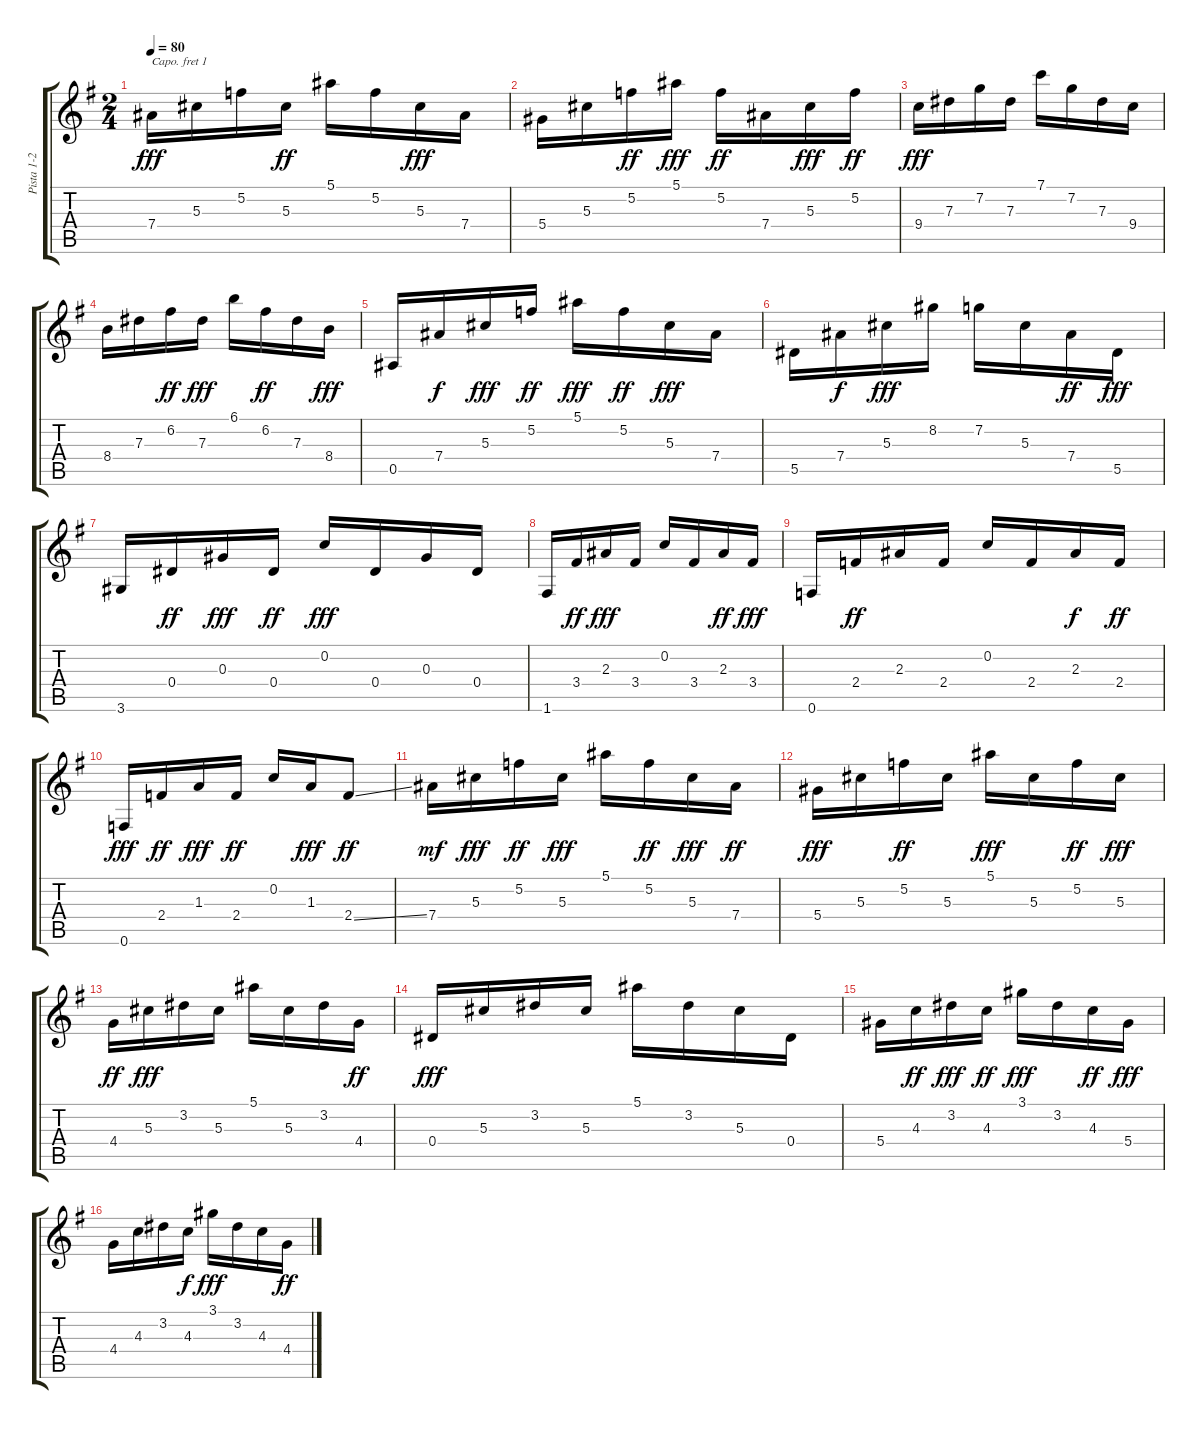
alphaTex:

\track ("Pista 1-2" "Pista 1-2") {instrument acousticguitarnylon}
\staff {score tabs}
\capo 1
\tuning (E4 B3 G3 D3 A2 E2) {hide}
\ts (2 4)
\tempo 80
\clef g2
\ks g
7.4.16{dy fff} 5.3.16 5.2.16 5.3.16{dy ff} 5.1.16 5.2.16 5.3.16{dy fff} 7.4.16 |
5.4.16 5.3.16 5.2.16{dy ff} 5.1.16{dy fff} 5.2.16{dy ff} 7.4.16 5.3.16{dy fff} 5.2.16{dy ff} |
9.4.16{dy fff} 7.3.16 7.2.16 7.3.16 7.1.16 7.2.16 7.3.16 9.4.16 |
8.4.16 7.3.16 6.2.16{dy ff} 7.3.16{dy fff} 6.1.16 6.2.16{dy ff} 7.3.16 8.4.16{dy fff} |
0.5.16 7.4.16{dy f} 5.3.16{dy fff} 5.2.16{dy ff} 5.1.16{dy fff} 5.2.16{dy ff} 5.3.16{dy fff} 7.4.16 |
5.5.16 7.4.16{dy f} 5.3.16{dy fff} 8.2.16 7.2.16 5.3.16 7.4.16{dy ff} 5.5.16{dy fff} |
3.6.16 0.4.16{dy ff} 0.3.16{dy fff} 0.4.16{dy ff} 0.2.16{dy fff} 0.4.16 0.3.16 0.4.16 |
1.6.16 3.4.16{dy ff} 2.3.16{dy fff} 3.4.16 0.2.16 3.4.16 2.3.16{dy ff} 3.4.16{dy fff} |
0.6.16 2.4.16{dy ff} 2.3.16 2.4.16 0.2.16 2.4.16 2.3.16{dy f} 2.4.16{dy ff} |
0.6.16{dy fff} 2.4.16{dy ff} 1.3.16{dy fff} 2.4.16{dy ff} 0.2.16 1.3.16{dy fff} 2.4{ss}.8{dy ff} |
7.4.16{dy mf} 5.3.16{dy fff} 5.2.16{dy ff} 5.3.16{dy fff} 5.1.16 5.2.16{dy ff} 5.3.16{dy fff} 7.4.16{dy ff} |
5.4.16{dy fff} 5.3.16 5.2.16{dy ff} 5.3.16 5.1.16{dy fff} 5.3.16 5.2.16{dy ff} 5.3.16{dy fff} |
4.4.16{dy ff} 5.3.16{dy fff} 3.2.16 5.3.16 5.1.16 5.3.16 3.2.16 4.4.16{dy ff} |
0.4.16{dy fff} 5.3.16 3.2.16 5.3.16 5.1.16 3.2.16 5.3.16 0.4.16 |
5.4.16 4.3.16{dy ff} 3.2.16{dy fff} 4.3.16{dy ff} 3.1.16{dy fff} 3.2.16 4.3.16{dy ff} 5.4.16{dy fff} |
4.4.16 4.3.16 3.2.16 4.3.16{dy f} 3.1.16{dy fff} 3.2.16 4.3.16 4.4.16{dy ff}
